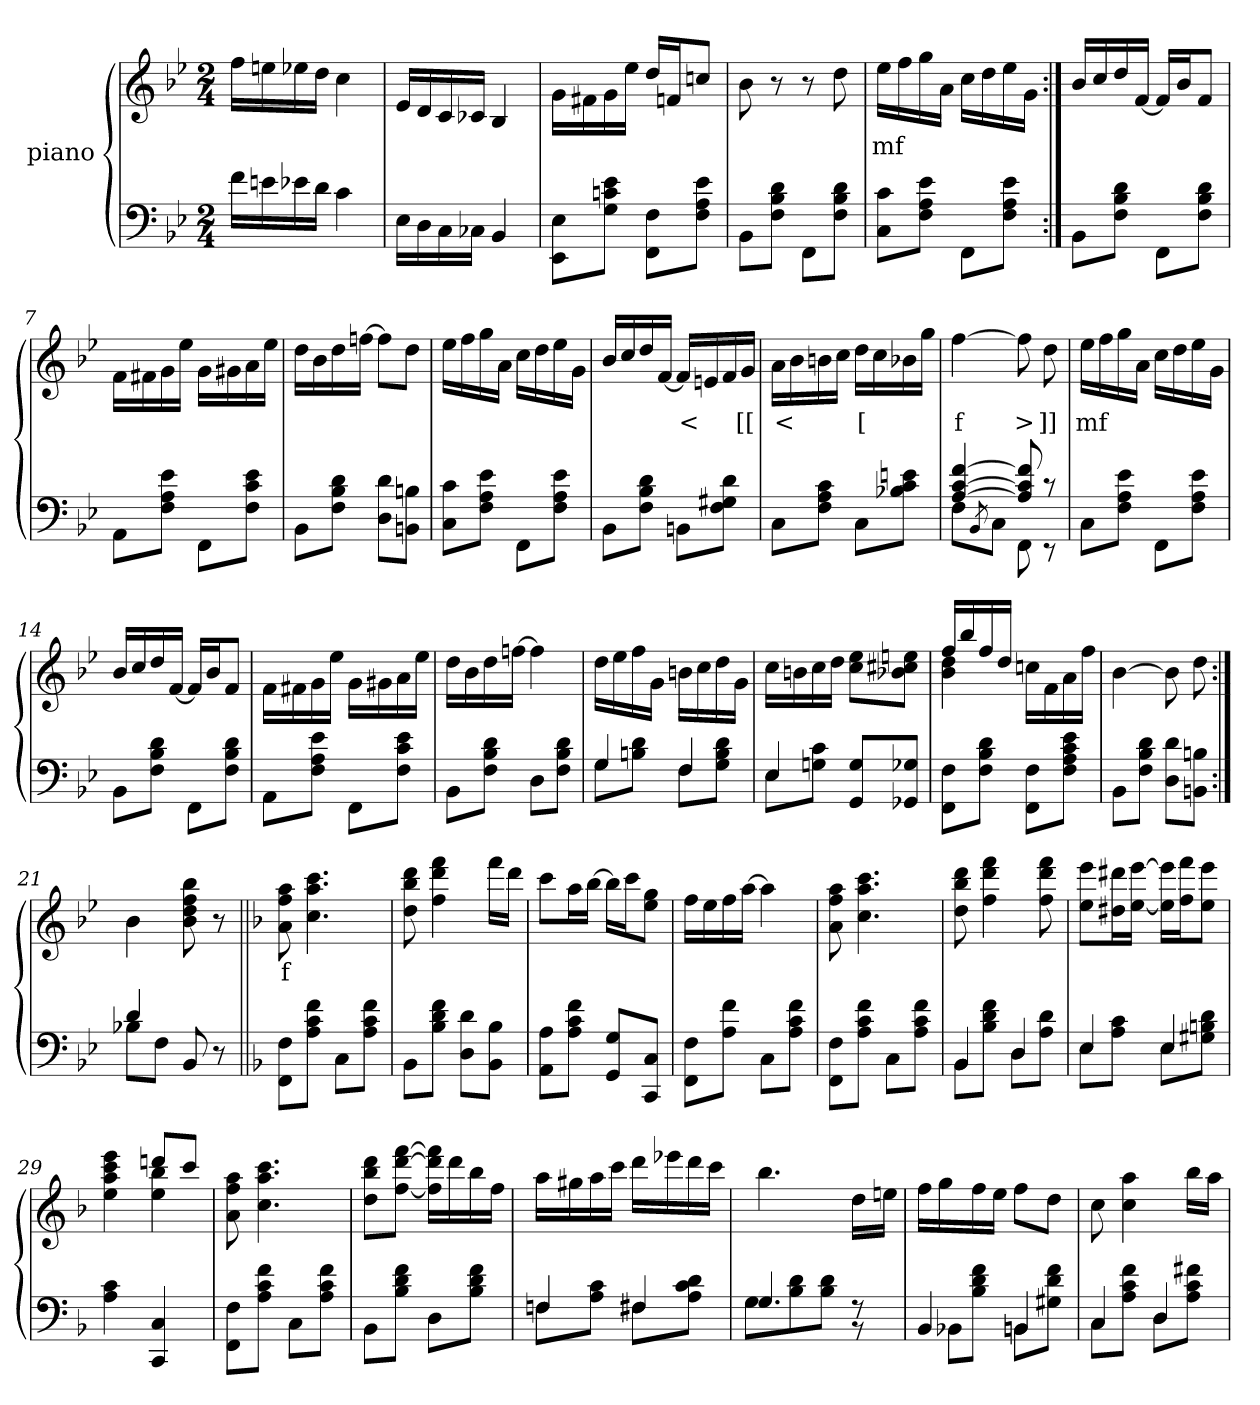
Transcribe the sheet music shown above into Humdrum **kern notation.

**kern	**kern	**text
*part2	*part1	*part1
*staff2	*staff1	*staff1
*	*I"piano	*
*clefF4	*clefG2	*
*k[b-e-]	*k[b-e-]	*
*B-:	*B-:	*
*M2/4	*M2/4	*
=1	=1	=1
16fLL	16ffLL	.
16en	16een	.
16e-X	16ee-X	.
16dJJ	16ddJJ	.
4c	4cc	.
=2	=2	=2
16E-LL	16e-LL	.
16D	16d	.
16C	16c	.
16C-XJJ	16c-XJJ	.
4BB-	4B-	.
=3	=3	=3
8E- 8EE-L	16gLL	.
.	16f#X	.
8e- 8cn 8GJ	16g	.
.	16ee-JJ	.
8F 8FFL	16ddLL	.
.	16fnJ	.
8e- 8A 8FJ	8ccnJ	.
=4	=4	=4
8BB-L	8b-	.
8d 8B- 8FJ	8r	.
8FFL	8r	.
8d 8B- 8FJ	8dd	.
=5	=5	=5
8c 8CL	16ee-LL	mf
.	16ff	.
8e- 8A 8FJ	16gg	.
.	16aJJ	.
8FFL	16ccLL	.
.	16dd	.
8e- 8A 8FJ	16ee-	.
.	16gJJ	.
=6:|!	=6:|!	=6:|!
8BB-L	16b-LL	.
.	16cc	.
8d 8B- 8FJ	16dd	.
.	[16fJJ	.
8FFL	16fLL]	.
.	16b-J	.
8d 8B- 8FJ	8fJ	.
=7	=7	=7
8AAL	16fLL	.
.	16f#X	.
8e- 8A 8FJ	16g	.
.	16ee-JJ	.
8FFL	16gLL	.
.	16g#X	.
8e- 8c 8FJ	16a	.
.	16ee-JJ	.
=8	=8	=8
8BB-L	16ddLL	.
.	16b-	.
8d 8B- 8FJ	16dd	.
.	[16ffnJJ	.
8d 8DL	8ffL]	.
8Bn 8BBnJ	8ddJ	.
=9	=9	=9
8c 8CL	16ee-LL	.
.	16ff	.
8e- 8A 8FJ	16gg	.
.	16aJJ	.
8FFL	16ccLL	.
.	16dd	.
8e- 8A 8FJ	16ee-	.
.	16gJJ	.
=10	=10	=10
8BB-L	16b-LL	.
.	16cc	.
8d 8B- 8FJ	16dd	.
.	[16fJJ	.
8BBnL	16fLL]	<
.	16en	.
8d 8G#X 8FJ	16f	.
.	16gJJ	[[
=11	=11	=11
8CL	16aLL	<
.	16b-	.
8c 8A 8FJ	16bn	.
.	16ccJJ	.
8CL	16ddLL	[
.	16cc	.
8en 8c 8B-XJ	16b-X	.
.	16ggJJ	.
=12	=12	=12
*^	*	*
[4f [4c [4A	8FL	[4ff	f
.	8qBB-	.	.
.	8CJ	.	.
8f] 8c] 8A]	8FF	8ff]	>
8r	8r	8dd	]]
*v	*v	*	*
=13	=13	=13
8CL	16ee-LL	mf
.	16ff	.
8e- 8A 8FJ	16gg	.
.	16aJJ	.
8FFL	16ccLL	.
.	16dd	.
8e- 8A 8FJ	16ee-	.
.	16gJJ	.
=14	=14	=14
8BB-L	16b-LL	.
.	16cc	.
8d 8B- 8FJ	16dd	.
.	[16fJJ	.
8FFL	16fLL]	.
.	16b-J	.
8d 8B- 8FJ	8fJ	.
=15	=15	=15
8AAL	16fLL	.
.	16f#X	.
8e- 8A 8FJ	16g	.
.	16ee-JJ	.
8FFL	16gLL	.
.	16g#X	.
8e- 8c 8FJ	16a	.
.	16ee-JJ	.
=16	=16	=16
8BB-L	16ddLL	.
.	16b-	.
8d 8B- 8FJ	16dd	.
.	[16ffnJJ	.
8DL	4ff]	.
8d 8B- 8FJ	.	.
=17	=17	=17
*^	*	*
4G	8GL	16ddLL	.
.	.	16ee-	.
.	8d 8BnJ	16ff	.
.	.	16gJJ	.
4F	8FL	16bnLL	.
.	.	16cc	.
.	8d 8B 8GJ	16dd	.
.	.	16gJJ	.
=18	=18	=18	=18
4E-	8E-L	16ccLL	.
.	.	16bn	.
.	8c 8GnJ	16cc	.
.	.	16ddJJ	.
8G 8GGL	4ryy	8ee- 8ccL	.
8G-X 8GG-XJ	.	8een 8cc#X 8b-XJ	.
*v	*v	*	*
=19	=19	=19
*	*^	*
8F 8FFL	16ffLL	4dd 4b-	.
.	16bb-	.	.
8d 8B- 8FJ	16ff	.	.
.	16ddJJ	.	.
8F 8FFL	16ccnLL	4ryy	.
.	16f	.	.
8e- 8c 8A 8FJ	16a	.	.
.	16ffJJ	.	.
*	*v	*v	*
=20	=20	=20
8BB-L	[4b-	.
8d 8B- 8FJ	.	.
8d 8DL	8b-]	.
8Bn 8BBnJ	8dd	.
=21:|!	=21:|!	=21:|!
*^	*	*
4d	8B-XL	4b-	.
.	8FJ	.	.
4ryy	8BB-	8bb- 8ff 8dd 8b-	.
.	8r	8r	.
*v	*v	*	*
=22||	=22||	=22||
*k[b-]	*k[b-]	*
8F 8FFL	8aa 8ff 8a	f
8f 8c 8AJ	4.ccc 4.aa 4.cc	.
8CL	.	.
8f 8c 8AJ	.	.
=23	=23	=23
8BB-L	8ddd 8bb- 8dd	.
8f 8d 8B-J	4fff 4ddd 4ff	.
8d 8DL	.	.
8B- 8BB-J	16fffLL	.
.	16dddJJ	.
=24	=24	=24
8A 8AAL	8cccL	.
8f 8c 8AJ	16aaL	.
.	[16bb-JJ	.
8G 8GGL	16bb-LL]	.
.	16cccJ	.
8C 8CCJ	8gg 8eeJ	.
=25	=25	=25
8F 8FFL	16ffLL	.
.	16ee	.
8f 8AJ	16ff	.
.	[16aaJJ	.
8CL	4aa]	.
8f 8c 8AJ	.	.
=26	=26	=26
8F 8FFL	8aa 8ff 8a	.
8f 8c 8AJ	4.ccc 4.aa 4.cc	.
8CL	.	.
8f 8c 8AJ	.	.
=27	=27	=27
*^	*	*
4BB-	8BB-L	8ddd 8bb- 8dd	.
.	8f 8d 8B-J	4fff 4ddd 4ff	.
4D	8DL	.	.
.	8d 8AJ	8fff 8ddd 8ff	.
=28	=28	=28	=28
4E	8EL	8eee 8eeL	.
.	8c 8AJ	16ddd#X 16dd#XL	.
.	.	[16eee [16eeJJ	.
4E	8EL	16eee] 16ee]LL	.
.	.	16fff 16ffJ	.
.	8d 8Bn 8G#XJ	8eee 8eeJ	.
*v	*v	*	*
=29	=29	=29
*	*^	*
4c 4A	4eee 4ccc 4aa 4ee	4ryy	.
4C 4CC	8dddnL	4bb- 4ee	.
.	8cccJ	.	.
*	*v	*v	*
=30	=30	=30
8F 8FFL	8aa 8ff 8a	.
8f 8c 8AJ	4.ccc 4.aa 4.cc	.
8CL	.	.
8f 8c 8AJ	.	.
=31	=31	=31
8BB-L	8ddd 8bb- 8ddL	.
8f 8d 8B-J	[8fff [8ddd [8ffJ	.
8DL	16fff] 16ddd] 16ff]LL	.
.	16ddd	.
8f 8d 8B-J	16bb-	.
.	16ffJJ	.
=32	=32	=32
*^	*	*
4F	8FnL	16aaLL	.
.	.	16gg#X	.
.	8c 8AJ	16aa	.
.	.	16cccJJ	.
4F#X	8F#XL	16dddLL	.
.	.	16eee-X	.
.	8d 8c 8AJ	16ddd	.
.	.	16cccJJ	.
=33	=33	=33	=33
4.G	8GL	4.bb-	.
.	8d 8B-	.	.
.	8d 8B-J	.	.
8r	8r	16ddLL	.
.	.	16eenJJ	.
=34	=34	=34	=34
4BB-	8BB-XL	16ffLL	.
.	.	16gg	.
.	8f 8d 8B-J	16ff	.
.	.	16eeJJ	.
4BBn	8BBnL	8ffL	.
.	8f 8d 8G#XJ	8ddJ	.
=35	=35	=35	=35
4C	8CL	8cc	.
.	8f 8c 8AJ	4aa 4cc	.
4D	8DL	.	.
.	8f#X 8c 8AJ	16bb-LL	.
.	.	16aaJJ	.
*v	*v	*	*
=	=	=
*-	*-	*-
